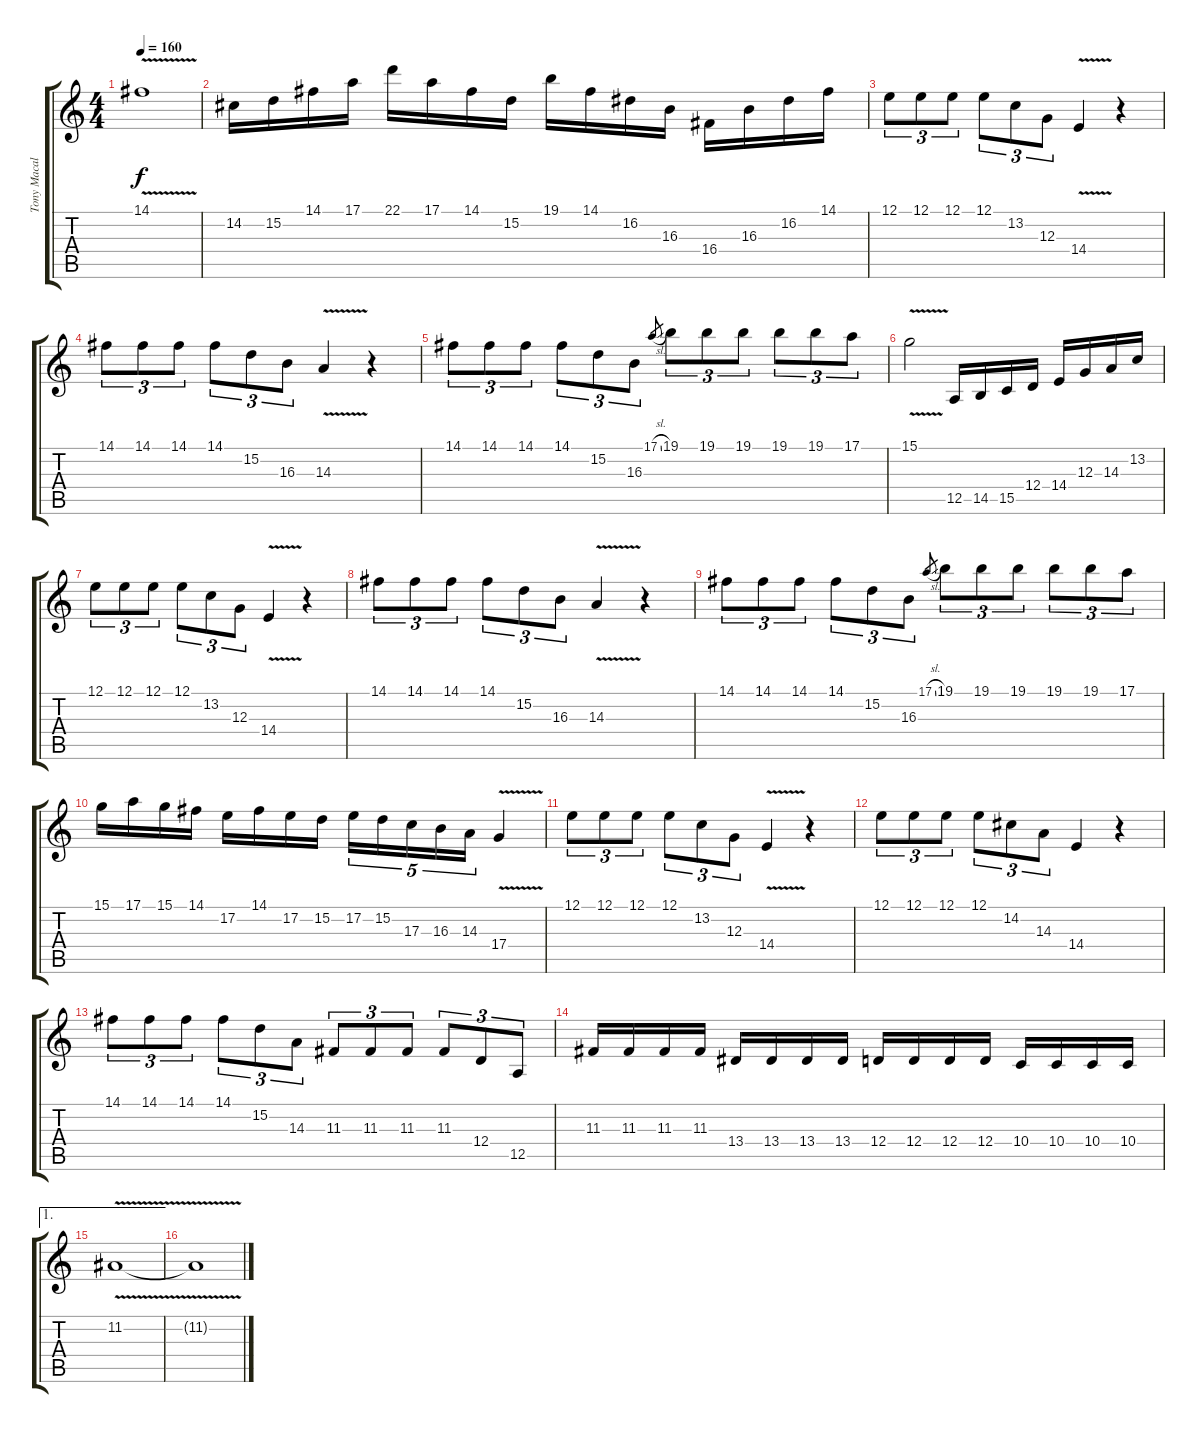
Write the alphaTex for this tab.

\track ("Tony Macalpine" "Tony Macal") {instrument lead1square}
\staff {score tabs}
\tuning (E4 B3 G3 D3 A2 E2) {hide}
\ts (4 4)
\tempo 160
\clef g2
\ks c
14.1{v}.1{dy f} |
14.2.16 15.2.16 14.1.16 17.1.16 22.1.16 17.1.16 14.1.16 15.2.16 19.1.16 14.1.16 16.2.16 16.3.16 16.4.16 16.3.16 16.2.16 14.1.16 |
12.1.8{tu (3 2)} 12.1.8{tu (3 2)} 12.1.8{tu (3 2)} 12.1.8{tu (3 2)} 13.2.8{tu (3 2)} 12.3.8{tu (3 2)} 14.4{v}.4 r.4 |
14.1.8{tu (3 2)} 14.1.8{tu (3 2)} 14.1.8{tu (3 2)} 14.1.8{tu (3 2)} 15.2.8{tu (3 2)} 16.3.8{tu (3 2)} 14.3{v}.4 r.4 |
14.1.8{tu (3 2)} 14.1.8{tu (3 2)} 14.1.8{tu (3 2)} 14.1.8{tu (3 2)} 15.2.8{tu (3 2)} 16.3.8{tu (3 2)} 17.1{sl}.8{gr} 19.1.8{tu (3 2)} 19.1.8{tu (3 2)} 19.1.8{tu (3 2)} 19.1.8{tu (3 2)} 19.1.8{tu (3 2)} 17.1.8{tu (3 2)} |
15.1{v}.2 12.5.16 14.5.16 15.5.16 12.4.16 14.4.16 12.3.16 14.3.16 13.2.16 |
12.1.8{tu (3 2)} 12.1.8{tu (3 2)} 12.1.8{tu (3 2)} 12.1.8{tu (3 2)} 13.2.8{tu (3 2)} 12.3.8{tu (3 2)} 14.4{v}.4 r.4 |
14.1.8{tu (3 2)} 14.1.8{tu (3 2)} 14.1.8{tu (3 2)} 14.1.8{tu (3 2)} 15.2.8{tu (3 2)} 16.3.8{tu (3 2)} 14.3{v}.4 r.4 |
14.1.8{tu (3 2)} 14.1.8{tu (3 2)} 14.1.8{tu (3 2)} 14.1.8{tu (3 2)} 15.2.8{tu (3 2)} 16.3.8{tu (3 2)} 17.1{sl}.8{gr} 19.1.8{tu (3 2)} 19.1.8{tu (3 2)} 19.1.8{tu (3 2)} 19.1.8{tu (3 2)} 19.1.8{tu (3 2)} 17.1.8{tu (3 2)} |
15.1.16 17.1.16 15.1.16 14.1.16 17.2.16 14.1.16 17.2.16 15.2.16 17.2.16{tu (5 4)} 15.2.16{tu (5 4)} 17.3.16{tu (5 4)} 16.3.16{tu (5 4)} 14.3.16{tu (5 4)} 17.4{v}.4 |
12.1.8{tu (3 2)} 12.1.8{tu (3 2)} 12.1.8{tu (3 2)} 12.1.8{tu (3 2)} 13.2.8{tu (3 2)} 12.3.8{tu (3 2)} 14.4{v}.4 r.4 |
12.1.8{tu (3 2)} 12.1.8{tu (3 2)} 12.1.8{tu (3 2)} 12.1.8{tu (3 2)} 14.2.8{tu (3 2)} 14.3.8{tu (3 2)} 14.4.4 r.4 |
14.1.8{tu (3 2)} 14.1.8{tu (3 2)} 14.1.8{tu (3 2)} 14.1.8{tu (3 2)} 15.2.8{tu (3 2)} 14.3.8{tu (3 2)} 11.3.8{tu (3 2)} 11.3.8{tu (3 2)} 11.3.8{tu (3 2)} 11.3.8{tu (3 2)} 12.4.8{tu (3 2)} 12.5.8{tu (3 2)} |
11.3.16 11.3.16 11.3.16 11.3.16 13.4.16 13.4.16 13.4.16 13.4.16 12.4.16 12.4.16 12.4.16 12.4.16 10.4.16 10.4.16 10.4.16 10.4.16 |
\ae 1
11.2{v}.1 |
11.2{t}.1
